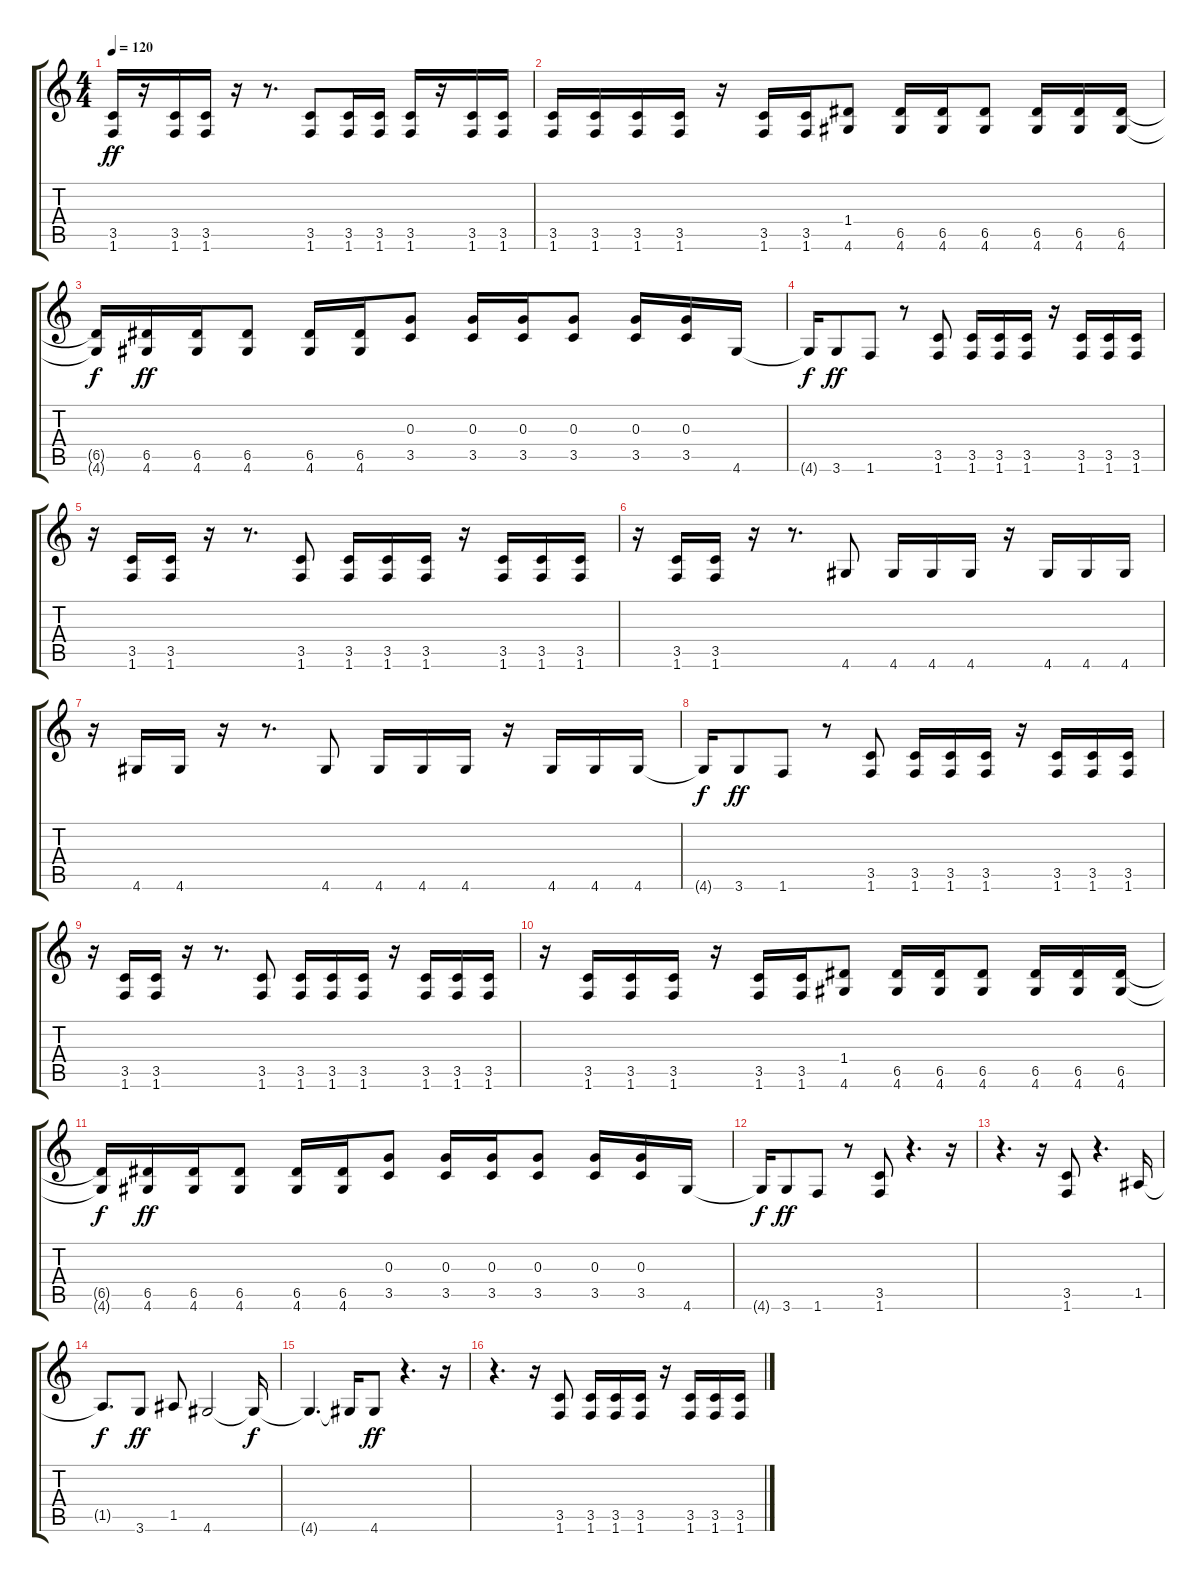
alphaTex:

\track "" {instrument distortionguitar}
\staff {score tabs}
\tuning (E4 B3 G3 D3 A2 E2) {hide}
\ts (4 4)
\tempo 120
\clef g2
\ks c
(3.5 1.6).16{dy ff} r.16 (3.5 1.6).16 (3.5 1.6).16 r.16 r.8{d} (3.5 1.6).8 (3.5 1.6).16 (3.5 1.6).16 (3.5 1.6).16 r.16 (3.5 1.6).16 (3.5 1.6).16 |
(3.5 1.6).16 (3.5 1.6).16 (3.5 1.6).16 (3.5 1.6).16 r.16 (3.5 1.6).16 (3.5 1.6).16 (1.4 4.6).8 (6.5 4.6).16 (6.5 4.6).16 (6.5 4.6).8 (6.5 4.6).16 (6.5 4.6).16 (6.5 4.6).16 |
(6.5{t} 4.6{t}).16{dy f} (6.5 4.6).16{dy ff} (6.5 4.6).16 (6.5 4.6).8 (6.5 4.6).16 (6.5 4.6).16 (0.3 3.5).8 (0.3 3.5).16 (0.3 3.5).16 (0.3 3.5).8 (0.3 3.5).16 (0.3 3.5).16 4.6.16 |
4.6{t}.16{dy f} 3.6.8{dy ff} 1.6.8 r.8 (3.5 1.6).8 (3.5 1.6).16 (3.5 1.6).16 (3.5 1.6).16 r.16 (3.5 1.6).16 (3.5 1.6).16 (3.5 1.6).16 |
r.16 (3.5 1.6).16 (3.5 1.6).16 r.16 r.8{d} (3.5 1.6).8 (3.5 1.6).16 (3.5 1.6).16 (3.5 1.6).16 r.16 (3.5 1.6).16 (3.5 1.6).16 (3.5 1.6).16 |
r.16 (3.5 1.6).16 (3.5 1.6).16 r.16 r.8{d} 4.6.8 4.6.16 4.6.16 4.6.16 r.16 4.6.16 4.6.16 4.6.16 |
r.16 4.6.16 4.6.16 r.16 r.8{d} 4.6.8 4.6.16 4.6.16 4.6.16 r.16 4.6.16 4.6.16 4.6.16 |
4.6{t}.16{dy f} 3.6.8{dy ff} 1.6.8 r.8 (3.5 1.6).8 (3.5 1.6).16 (3.5 1.6).16 (3.5 1.6).16 r.16 (3.5 1.6).16 (3.5 1.6).16 (3.5 1.6).16 |
r.16 (3.5 1.6).16 (3.5 1.6).16 r.16 r.8{d} (3.5 1.6).8 (3.5 1.6).16 (3.5 1.6).16 (3.5 1.6).16 r.16 (3.5 1.6).16 (3.5 1.6).16 (3.5 1.6).16 |
r.16 (3.5 1.6).16 (3.5 1.6).16 (3.5 1.6).16 r.16 (3.5 1.6).16 (3.5 1.6).16 (1.4 4.6).8 (6.5 4.6).16 (6.5 4.6).16 (6.5 4.6).8 (6.5 4.6).16 (6.5 4.6).16 (6.5 4.6).16 |
(6.5{t} 4.6{t}).16{dy f} (6.5 4.6).16{dy ff} (6.5 4.6).16 (6.5 4.6).8 (6.5 4.6).16 (6.5 4.6).16 (0.3 3.5).8 (0.3 3.5).16 (0.3 3.5).16 (0.3 3.5).8 (0.3 3.5).16 (0.3 3.5).16 4.6.16 |
4.6{t}.16{dy f} 3.6.8{dy ff} 1.6.8 r.8 (3.5 1.6).8 r.4{d} r.16 |
r.4{d} r.16 (3.5 1.6).8 r.4{d} 1.5.16 |
1.5{t}.8{d dy f} 3.6.8{dy ff} 1.5.8 4.6.2 4.6{t}.16{dy f} |
4.6{t}.4{d} 4.6{t}.16 4.6.8{dy ff} r.4{d} r.16 |
r.4{d} r.16 (3.5 1.6).8 (3.5 1.6).16 (3.5 1.6).16 (3.5 1.6).16 r.16 (3.5 1.6).16 (3.5 1.6).16 (3.5 1.6).16
